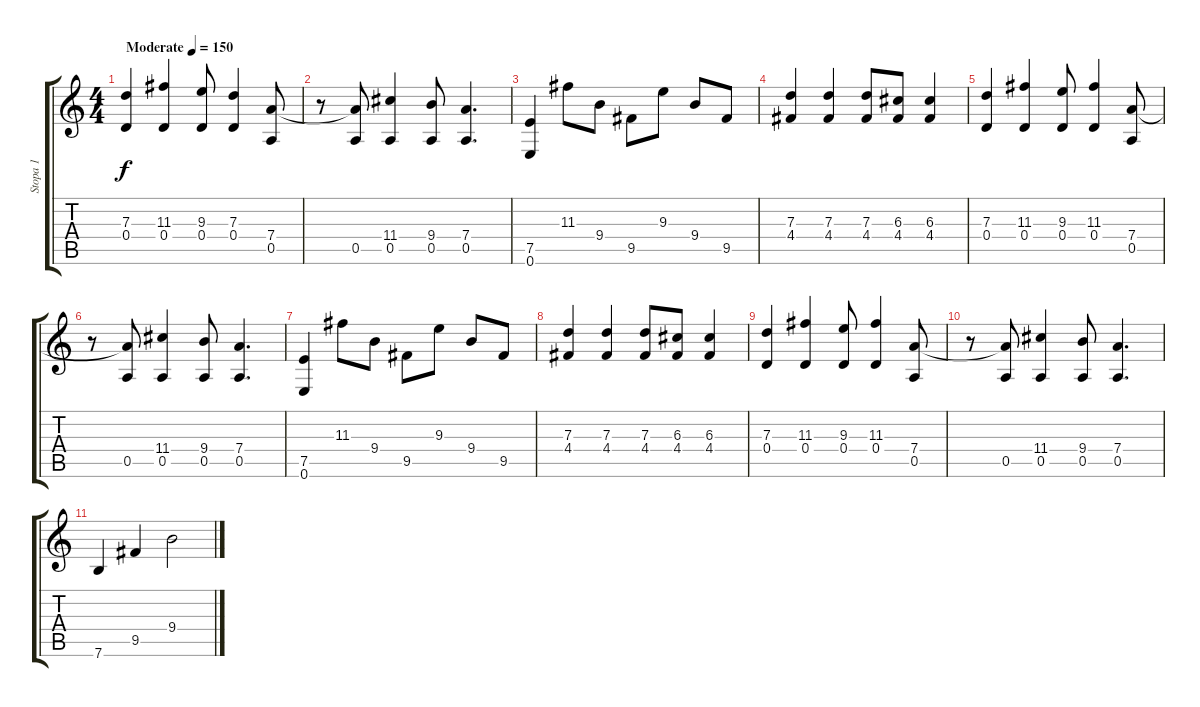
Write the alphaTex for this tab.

\track ("Stopa 1" "Stopa 1") {instrument overdrivenguitar}
\staff {score tabs}
\tuning (E4 B3 G3 D3 A2 E2) {hide}
\ts (4 4)
\tempo (150 "Moderate")
\clef g2
\ks c
(7.3 0.4).4{dy f instrument overdrivenguitar} (11.3 0.4).4 (9.3 0.4).8 (7.3 0.4).4 (7.4 0.5).8 |
r.8 (7.4{t} 0.5).8 (11.4 0.5).4 (9.4 0.5).8 (7.4 0.5).4{d} |
(7.5 0.6).4 11.3.8 9.4.8 9.5.8 9.3.8 9.4.8 9.5.8 |
(7.3 4.4).4 (7.3 4.4).4 (7.3 4.4).8 (6.3 4.4).8 (6.3 4.4).4 |
(7.3 0.4).4 (11.3 0.4).4 (9.3 0.4).8 (11.3 0.4).4 (7.4 0.5).8 |
r.8 (7.4{t} 0.5).8 (11.4 0.5).4 (9.4 0.5).8 (7.4 0.5).4{d} |
(7.5 0.6).4 11.3.8 9.4.8 9.5.8 9.3.8 9.4.8 9.5.8 |
(7.3 4.4).4 (7.3 4.4).4 (7.3 4.4).8 (6.3 4.4).8 (6.3 4.4).4 |
(7.3 0.4).4 (11.3 0.4).4 (9.3 0.4).8 (11.3 0.4).4 (7.4 0.5).8 |
r.8 (7.4{t} 0.5).8 (11.4 0.5).4 (9.4 0.5).8 (7.4 0.5).4{d} |
7.6.4 9.5.4 9.4.2
